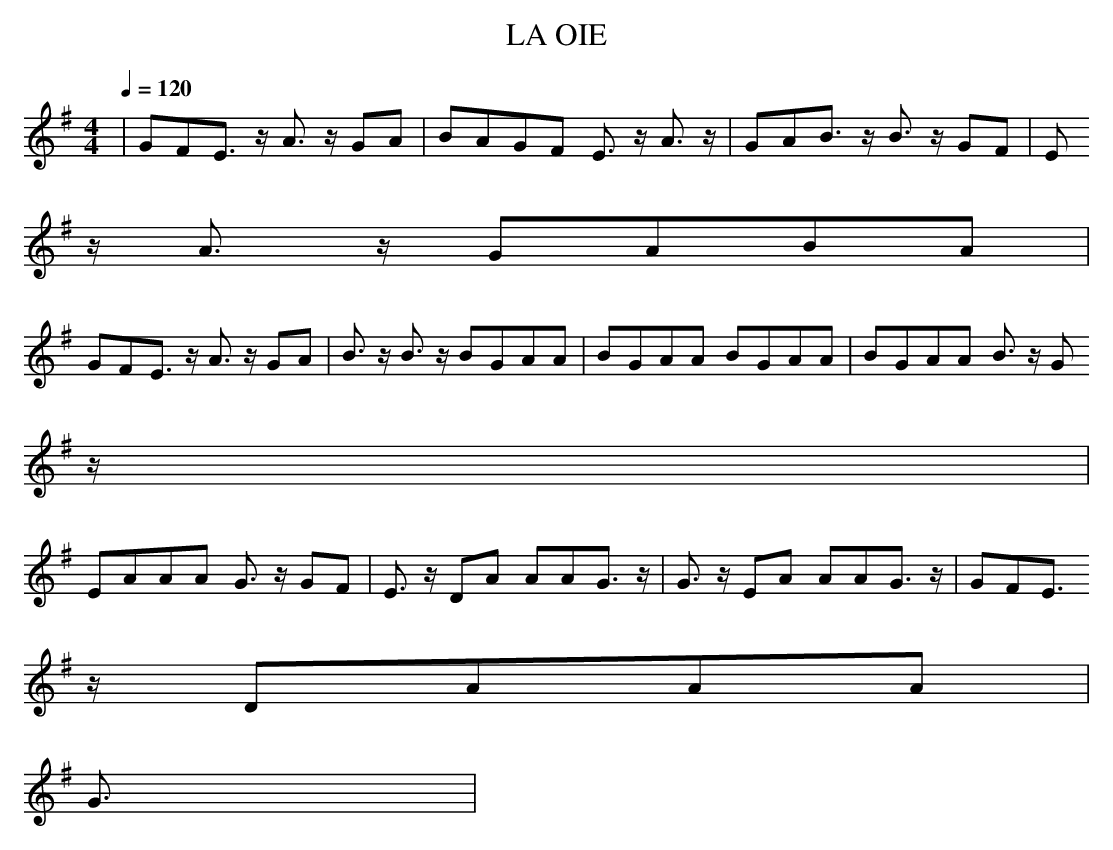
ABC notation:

X:1
T:LA OIE
M:4/4
L:1/8
Q:1/4=120
K:G
|GFE3/2 z/2 A3/2 z/2 GA|BAGF E3/2 z/2 A3/2 z/2 |GAB3/2 z/2 B3/2 z/2 GF|E
3/2 z/2 A3/2 z/2 GABA|
 GFE3/2 z/2 A3/2 z/2 GA|B3/2 z/2 B3/2 z/2 BGAA|BGAA BGAA|BGAA B3/2 z/2 G
3/2 z/2 |
EAAA G3/2 z/2 GF|E3/2 z/2 DA AAG3/2 z/2 |G3/2 z/2 EA AAG3/2 z/2 |GFE3/2
z/2 DAAA|
G3/2|
